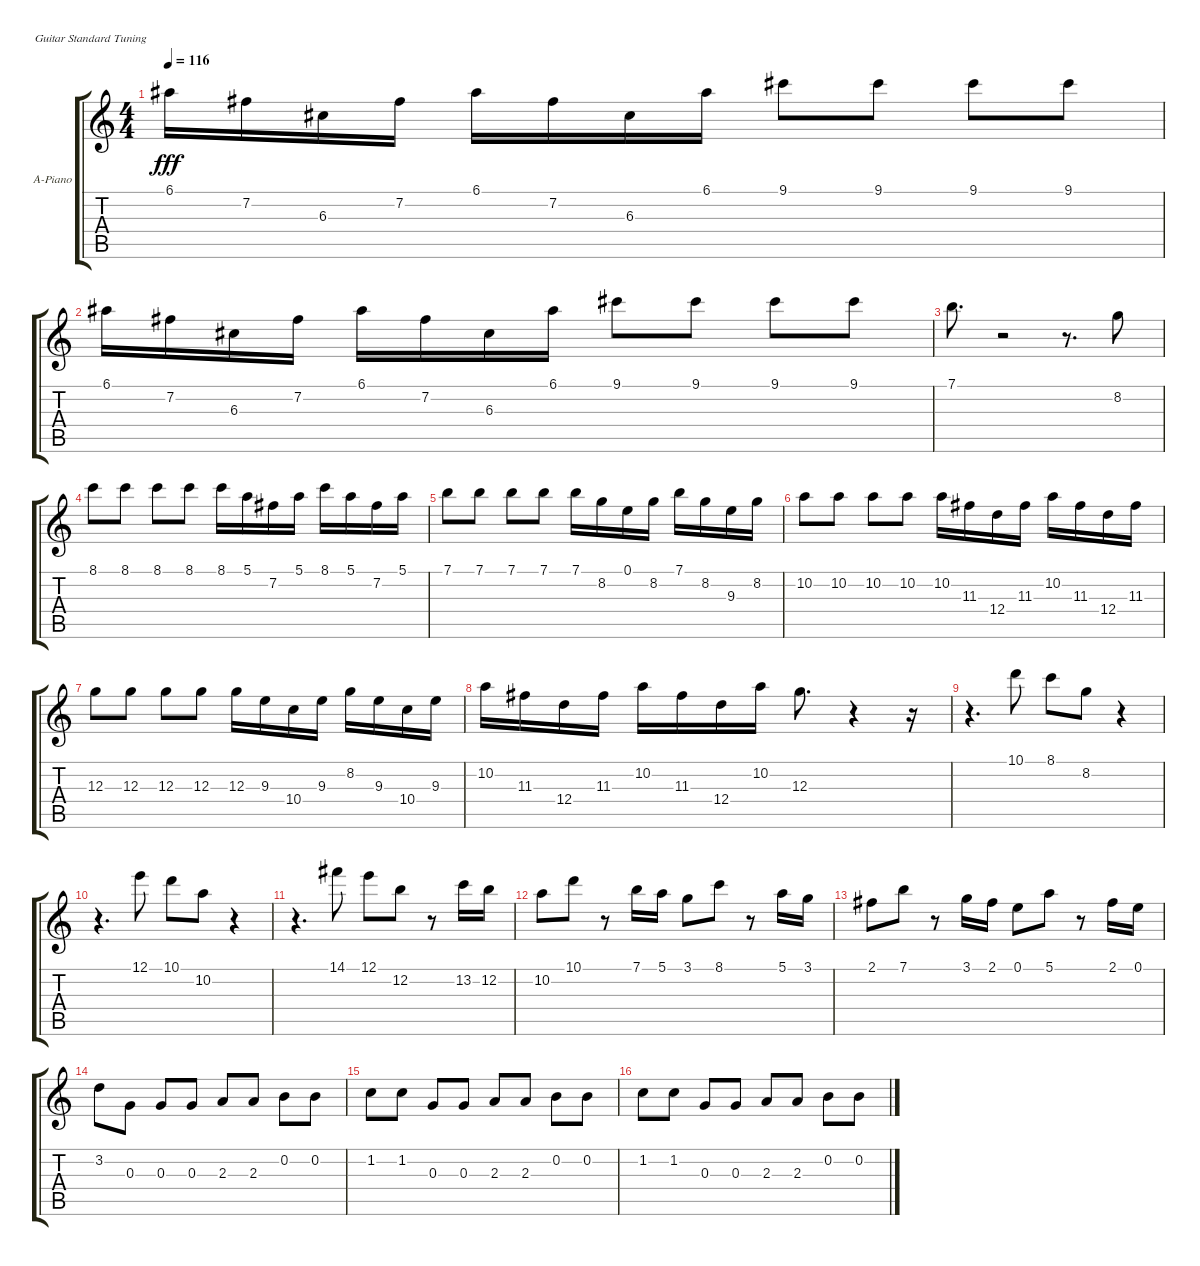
\bracketExtendMode groupsimilarinstruments
\firstSystemTrackNameOrientation horizontal
\otherSystemsTrackNameOrientation horizontal
\track ("Acustic Piano" "A-Piano") {instrument electricguitarclean}
\staff {score tabs}
\tuning (E4 B3 G3 D3 A2 E2)
\ts (4 4)
\tempo 116
\clef g2
\ks c
6.1.16{dy fff} 7.2.16 6.3.16 7.2.16 6.1.16 7.2.16 6.3.16 6.1.16 9.1.8 9.1.8 9.1.8 9.1.8 |
6.1.16 7.2.16 6.3.16 7.2.16 6.1.16 7.2.16 6.3.16 6.1.16 9.1.8 9.1.8 9.1.8 9.1.8 |
7.1.8{d} r.2 r.8{d} 8.2.8 |
8.1.8 8.1.8 8.1.8 8.1.8 8.1.16 5.1.16 7.2.16 5.1.16 8.1.16 5.1.16 7.2.16 5.1.16 |
7.1.8 7.1.8 7.1.8 7.1.8 7.1.16 8.2.16 0.1.16 8.2.16 7.1.16 8.2.16 9.3.16 8.2.16 |
10.2.8 10.2.8 10.2.8 10.2.8 10.2.16 11.3.16 12.4.16 11.3.16 10.2.16 11.3.16 12.4.16 11.3.16 |
12.3.8 12.3.8 12.3.8 12.3.8 12.3.16 9.3.16 10.4.16 9.3.16 8.2.16 9.3.16 10.4.16 9.3.16 |
10.2.16 11.3.16 12.4.16 11.3.16 10.2.16 11.3.16 12.4.16 10.2.16 12.3.8{d} r.4 r.16 |
r.4{d} 10.1.8 8.1.8 8.2.8 r.4 |
r.4{d} 12.1.8 10.1.8 10.2.8 r.4 |
r.4{d} 14.1.8 12.1.8 12.2.8 r.8 13.2.16 12.2.16 |
10.2.8 10.1.8 r.8 7.1.16 5.1.16 3.1.8 8.1.8 r.8 5.1.16 3.1.16 |
2.1.8 7.1.8 r.8 3.1.16 2.1.16 0.1.8 5.1.8 r.8 2.1.16 0.1.16 |
3.2.8 0.3.8 0.3.8 0.3.8 2.3.8 2.3.8 0.2.8 0.2.8 |
1.2.8 1.2.8 0.3.8 0.3.8 2.3.8 2.3.8 0.2.8 0.2.8 |
1.2.8 1.2.8 0.3.8 0.3.8 2.3.8 2.3.8 0.2.8 0.2.8
